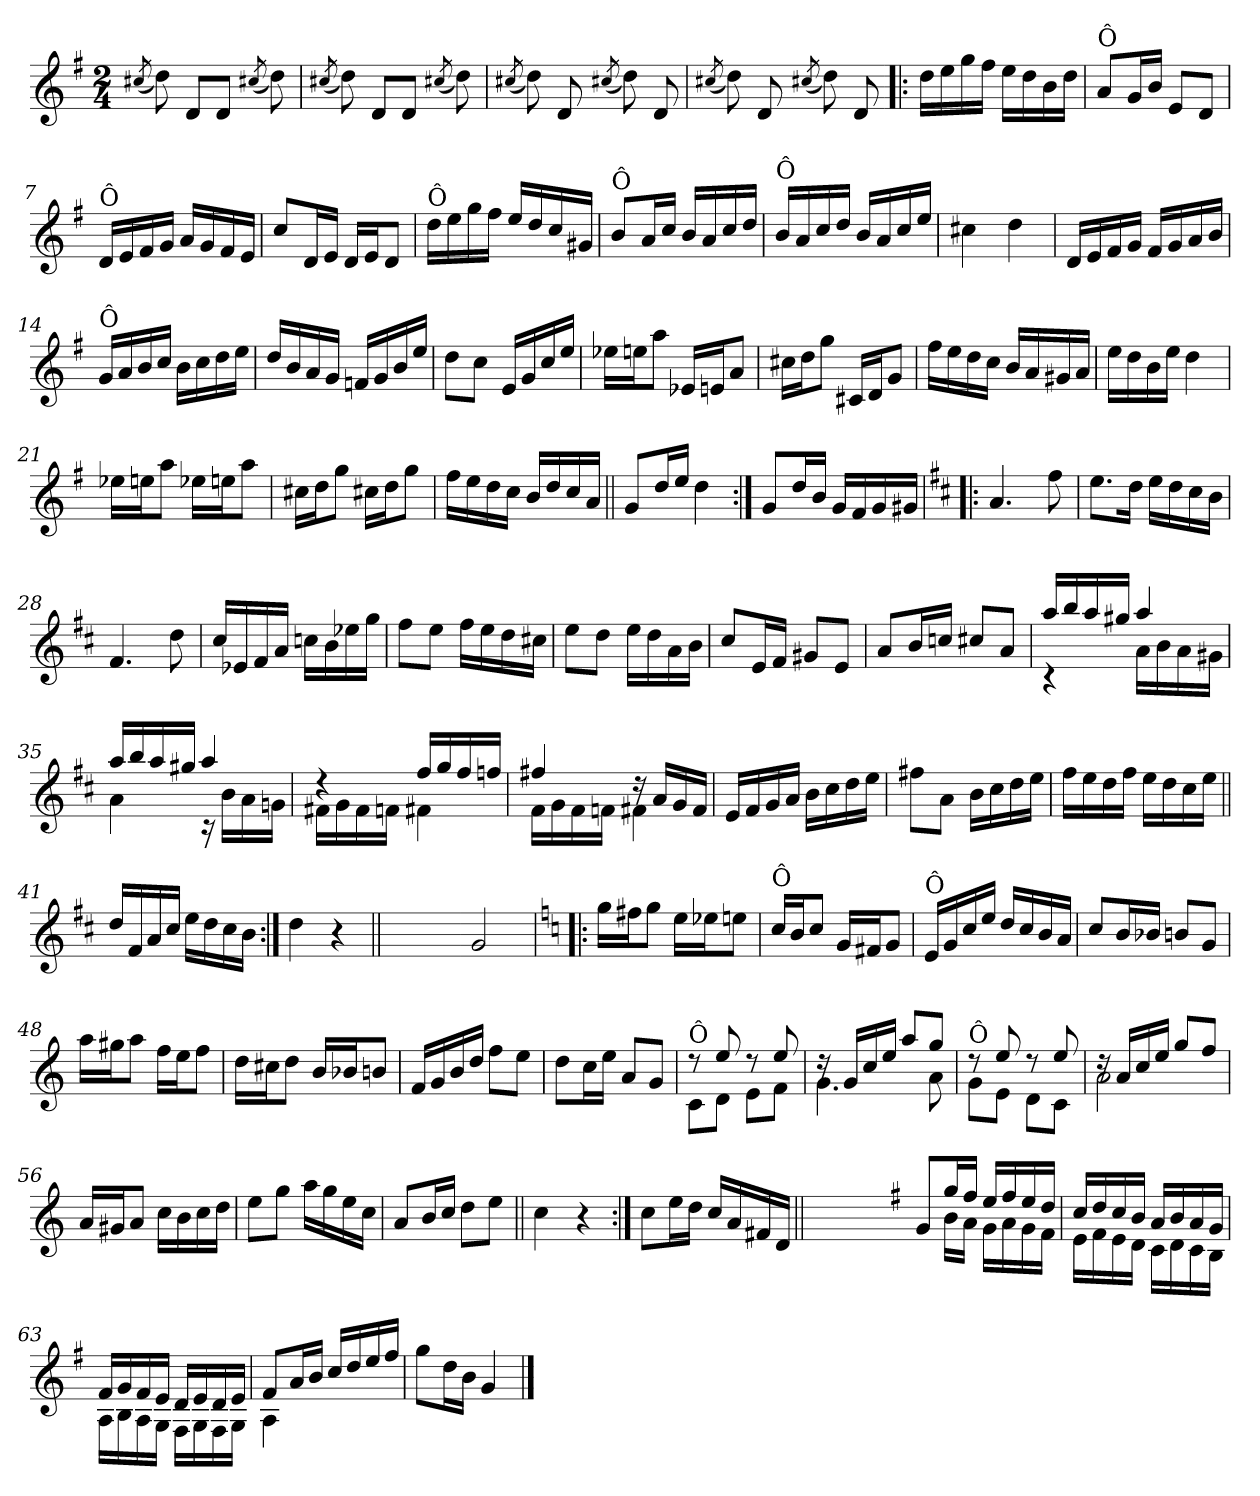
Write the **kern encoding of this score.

**kern
*part1
*staff1
*clefG2
*k[f#]
*G:
*M2/4
=1
(<8qcc#X/
8dd\)
8d/L
8d/J
(<8qcc#X/
8dd\)
=2
(<8qcc#X/
8dd\)
8d/L
8d/J
(<8qcc#X/
8dd\)
=3
(<8qcc#X/
8dd\)
8d/
(<8qcc#X/
8dd\)
8d/
=4
(<8qcc#X/
8dd\)
8d/
(<8qcc#X/
8dd\)
8d/
!!LO:LB:g=z
=5!|:
16dd\LL
16ee\
16gg\
16ff#\JJ
16ee\LL
16dd\
16b\
16dd\JJ
=6
!LO:TX:a:t=Ô
8a/L
16g/L
16b/JJ
8e/L
8d/J
=7
!LO:TX:a:t=Ô
16d/LL
16e/
16f#/
16g/JJ
16a/LL
16g/
16f#/
16e/JJ
=8
8cc/L
16d/L
16e/JJ
16d/LL
16e/J
8d/J
=9
!LO:TX:a:t=Ô
16dd\LL
16ee\
16gg\
16ff#\JJ
16ee/LL
16dd/
16cc/
16g#X/JJ
!!LO:LB:g=z
=10
!LO:TX:a:t=Ô
8b/L
16a/L
16cc/JJ
16b/LL
16a/
16cc/
16dd/JJ
=11
!LO:TX:a:t=Ô
16b/LL
16a/
16cc/
16dd/JJ
16b/LL
16a/
16cc/
16ee/JJ
=12
4cc#X\
4dd\
=13
16d/LL
16e/
16f#/
16g/JJ
16f#/LL
16g/
16a/
16b/JJ
=14
!LO:TX:a:t=Ô
16g/LL
16a/
16b/
16cc/JJ
16b\LL
16cc\
16dd\
16ee\JJ
!!LO:LB:g=z
=15
16dd/LL
16b/
16a/
16g/JJ
16fn/LL
16g/
16b/
16ee/JJ
=16
8dd\L
8cc\J
16e/LL
16g/
16cc/
16ee/JJ
=17
16ee-X\LL
16een\J
8aa\J
16e-X/LL
16en/J
8a/J
=18
16cc#X\LL
16dd\J
8gg\J
16c#X/LL
16d/J
8g/J
=19
16ff#\LL
16ee\
16dd\
16cc\JJ
16b/LL
16a/
16g#X/
16a/JJ
!!LO:LB:g=z
=20
16ee\LL
16dd\
16b\
16ee\JJ
4dd\
=21
16ee-X\LL
16een\J
8aa\J
16ee-X\LL
16een\J
8aa\J
=22
16cc#X\LL
16dd\J
8gg\J
16cc#X\LL
16dd\J
8gg\J
=23
16ff#\LL
16ee\
16dd\
16cc\JJ
16b/LL
16dd/
16cc/
16a/JJ
=24||
8g/L
16dd/L
16ee/JJ
4dd\
!!LO:LB:g=z
=25:|!
8g/L
16dd/L
16b/JJ
16g/LL
16f#/
16g/
16g#X/JJ
=26!|:
*k[f#c#]
*D:
4.a/
8ff#\
=27
8.ee\L
16dd\Jk
16ee\LL
16dd\
16cc#\
16b\JJ
=28
4.f#/
8dd\
=29
16cc#/LL
16e-X/
16f#/
16a/JJ
16ccn\LL
16b\
16ee-X\
16gg\JJ
!!LO:LB:g=z
=30
8ff#\L
8ee\J
16ff#\LL
16ee\
16dd\
16cc#X\JJ
=31
8ee\L
8dd\J
16ee\LL
16dd\
16a\
16b\JJ
=32
8cc#/L
16e/L
16f#/JJ
8g#X/L
8e/J
=33
8a/L
16b/L
16ccn/JJ
8cc#X/L
8a/J
=34
*^
16aa/LL	4rc
16bb/	.
16aa/	.
16gg#X/JJ	.
4aa/	16a\LL
.	16b\
.	16a\
.	16g#X\JJ
!!LO:LB:g=z	!!
=35	=35
16aa/LL	4a\
16bb/	.
16aa/	.
16gg#X/JJ	.
4aa/	16rc
.	16b\LL
.	16a\
.	16gn\JJ
=36	=36
4rdd	16f#X\LL
.	16g\
.	16f#\
.	16fn\JJ
16ff#/LL	4f#X\
16gg/	.
16ff#/	.
16ffn/JJ	.
=37	=37
4ff#X/	16f#\LL
.	16g\
.	16f#\
.	16fn\JJ
16rdd	4f#X\
16a/LL	.
16g/	.
16f#/JJ	.
*v	*v
=38
16e/LL
16f#/
16g/
16a/JJ
16b\LL
16cc#\
16dd\
16ee\JJ
!!LO:LB:g=z
=39
8ff#X\L
8a\J
16b\LL
16cc#\
16dd\
16ee\JJ
=40
16ff#\LL
16ee\
16dd\
16ff#\JJ
16ee\LL
16dd\
16cc#\
16ee\JJ
=41||
16dd/LL
16f#/
16a/
16cc#/JJ
16ee\LL
16dd\
16cc#\
16b\JJ
=42:|!
4dd\
4r
=42X421||
2ryy
!!LO:PB:g=z
=43-
2g/
=44!|:
*k[]
*C:
16gg\LL
16ff#X\J
8gg\J
16ee\LL
16ee-X\J
8een\J
=45
!LO:TX:a:t=Ô
16cc/LL
16b/J
8cc/J
16g/LL
16f#X/J
8g/J
=46
!LO:TX:a:t=Ô
16e/LL
16g/
16cc/
16ee/JJ
16dd/LL
16cc/
16b/
16a/JJ
=47
8cc/L
16b/L
16b-X/JJ
8bn/L
8g/J
!!LO:LB:g=z
=48
16aa\LL
16gg#X\J
8aa\J
16ff\LL
16ee\J
8ff\J
=49
16dd\LL
16cc#X\J
8dd\J
16b/LL
16b-X/J
8bn/J
=50
16f/LL
16g/
16b/
16dd/JJ
8ff\L
8ee\J
=51
8dd\L
16cc\L
16ee\JJ
8a/L
8g/J
=52
*^
!LO:TX:a:t=Ô	!
8rdd	8c\L
8ee/	8d\J
8rdd	8e\L
8ee/	8f\J
!!LO:LB:g=z	!!
=53	=53
16rdd	4.g\
16g/LL	.
16cc/	.
16ee/JJ	.
8aa/L	.
8gg/J	8a\
=54	=54
!LO:TX:a:t=Ô	!
8rdd	8g\L
8ee/	8e\J
8rdd	8d\L
8ee/	8c\J
=55	=55
16rdd	2a\
16a/LL	.
16cc/	.
16ee/JJ	.
8gg/L	.
8ff/J	.
*v	*v
=56
16a/LL
16g#X/J
8a/J
16cc\LL
16b\
16cc\
16dd\JJ
=57
8ee\L
8gg\J
16aa\LL
16gg\
16ee\
16cc\JJ
!!LO:LB:g=z
=58
8a/L
16b/L
16cc/JJ
8dd\L
8ee\J
=59||
4cc\
4r
=60:|!
8cc\L
16ee\L
16dd\JJ
16cc/LL
16a/
16f#X/
16d/JJ
=60X602||
2ryy
!!LO:LB:g=z
=61-
*k[f#]
*G:
*^
8g/L	8ryy
16gg/L	16b\LL
16ff#/JJ	16a\JJ
16ee/LL	16g\LL
16ff#/	16a\
16ee/	16g\
16dd/JJ	16f#\JJ
=62	=62
16cc/LL	16e\LL
16dd/	16f#\
16cc/	16e\
16b/JJ	16d\JJ
16a/LL	16c\LL
16b/	16d\
16a/	16c\
16g/JJ	16B\JJ
=63	=63
16f#/LL	16A\LL
16g/	16B\
16f#/	16A\
16e/JJ	16G\JJ
16d/LL	16F#\LL
16e/	16G\
16d/	16F#\
16e/JJ	16G\JJ
=64	=64
8f#/L	4A\
16a/L	.
16b/JJ	.
16cc/LL	4ryy
16dd/	.
16ee/	.
16ff#/JJ	.
*v	*v
=65
8gg\L
16dd\L
16b\JJ
4g/
==
*-
